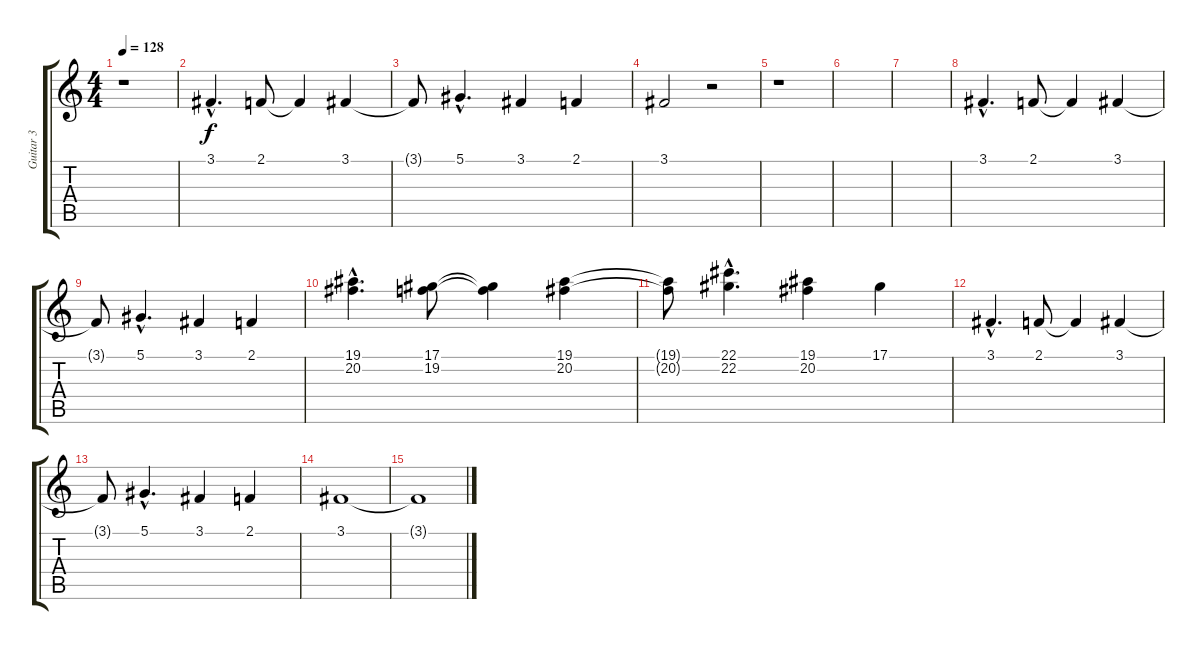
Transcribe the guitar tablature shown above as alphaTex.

\track ("Guitar 3" "Guitar 3") {instrument acousticgrandpiano}
\staff {score tabs}
\tuning (Eb4 Bb3 Gb3 Db3 Ab2 Eb2) {hide}
\ts (4 4)
\tempo 128
\clef g2
\ks c
r.1{dy f} |
3.1{hac}.4{d} 2.1.8 2.1{t}.4 3.1.4 |
3.1{t}.8 5.1{hac}.4{d} 3.1.4 2.1.4 |
3.1.2 r.2 |
r.1 |
|
|
3.1{hac}.4{d} 2.1.8 2.1{t}.4 3.1.4 |
3.1{t}.8 5.1{hac}.4{d} 3.1.4 2.1.4 |
(19.1{hac} 20.2{hac}).4{d} (17.1 19.2).8 (17.1{t} 19.2{t}).4 (19.1 20.2).4 |
(19.1{t} 20.2{t}).8 (22.1{hac} 22.2{hac}).4{d} (19.1 20.2).4 17.1.4 |
3.1{hac}.4{d} 2.1.8 2.1{t}.4 3.1.4 |
3.1{t}.8 5.1{hac}.4{d} 3.1.4 2.1.4 |
3.1.1 |
3.1{t}.1
